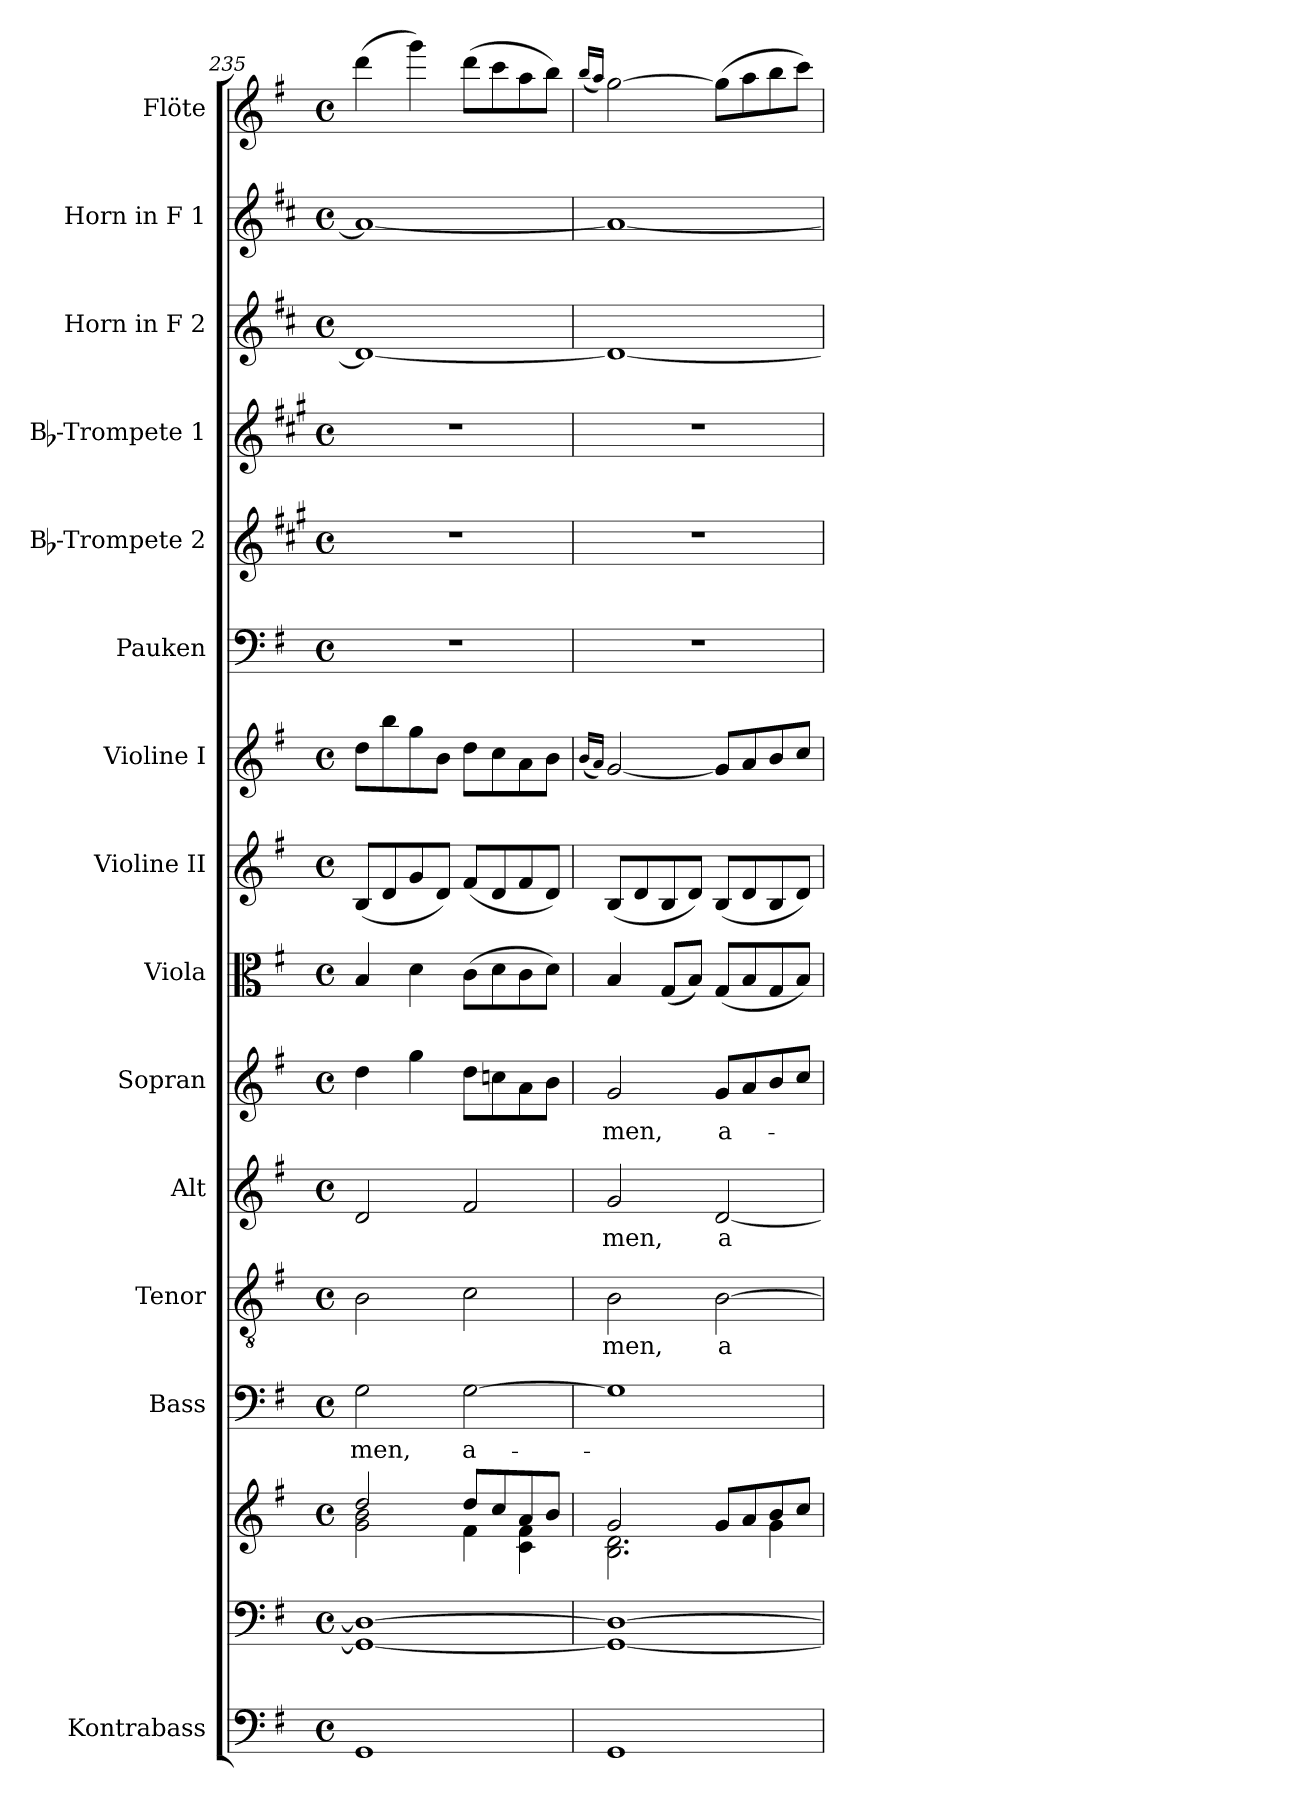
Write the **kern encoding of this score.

**kern	**kern	**kern	**kern	**text	**kern	**text	**kern	**text	**kern	**text	**kern	**kern	**kern	**kern	**kern	**kern	**kern	**kern	**kern
*part15	*part14	*part14	*part13	*part13	*part12	*part12	*part11	*part11	*part10	*part10	*part9	*part8	*part7	*part6	*part5	*part4	*part3	*part2	*part1
*staff16	*staff15	*staff14	*staff13	*staff13	*staff12	*staff12	*staff11	*staff11	*staff10	*staff10	*staff9	*staff8	*staff7	*staff6	*staff5	*staff4	*staff3	*staff2	*staff1
*I"Kontrabass	*	*	*I"Bass	*	*I"Tenor	*	*I"Alt	*	*I"Sopran	*	*I"Viola	*I"Violine II	*I"Violine I	*I"Pauken	*I"Bb-Trompete 2	*I"Bb-Trompete 1	*I"Horn in F 2	*I"Horn in F 1	*I"Flöte
*I'Kb.	*	*	*I'B.	*	*I'T.	*	*I'A.	*	*I'S.	*	*I'Vla.	*I'Vl. II	*I'Vl. I	*I'Pk.	*I'Bb Trp. 2	*I'Bb Trp. 1	*	*	*I'Fl.
*clefF4	*clefF4	*clefG2	*clefF4	*	*clefGv2	*	*clefG2	*	*clefG2	*	*clefC3	*clefG2	*clefG2	*clefF4	*clefG2	*clefG2	*clefG2	*clefG2	*clefG2
*ITrd7c12	*	*	*	*	*	*	*	*	*	*	*	*	*	*	*ITrd1c2	*ITrd1c2	*ITrd4c7	*ITrd4c7	*
*k[f#]	*k[f#]	*k[f#]	*k[f#]	*	*k[f#]	*	*k[f#]	*	*k[f#]	*	*k[f#]	*k[f#]	*k[f#]	*k[f#]	*k[f#]	*k[f#]	*k[f#]	*k[f#]	*k[f#]
*G:	*G:	*G:	*G:	*	*G:	*	*G:	*	*G:	*	*G:	*G:	*G:	*G:	*G:	*G:	*G:	*G:	*G:
*M4/4	*M4/4	*M4/4	*M4/4	*	*M4/4	*	*M4/4	*	*M4/4	*	*M4/4	*M4/4	*M4/4	*M4/4	*M4/4	*M4/4	*M4/4	*M4/4	*M4/4
*met(c)	*met(c)	*met(c)	*met(c)	*	*met(c)	*	*met(c)	*	*met(c)	*	*met(c)	*met(c)	*met(c)	*met(c)	*met(c)	*met(c)	*met(c)	*met(c)	*met(c)
=235	=235	=235	=235	=235	=235	=235	=235	=235	=235	=235	=235	=235	=235	=235	=235	=235	=235	=235	=235
*	*	*^	*	*	*	*	*	*	*	*	*	*	*	*	*	*	*	*	*
!	!	!	!	!	!LO:LY:b	!	!	!	!	!	!	!	!	!	!	!	!	!	!	!
1GGG	1GG_ 1D_	2dd/	2g\ 2b\	2G\	-men,	2B\	.	2d/	.	4dd\	.	4B/	(<8B/L	8dd\L	1r	1r	1r	1G_	1d_	(>4ddd\
.	.	.	.	.	.	.	.	.	.	.	.	.	8d/	8bb\	.	.	.	.	.	.
.	.	.	.	.	.	.	.	.	.	4gg\	.	4d\	8g/	8gg\	.	.	.	.	.	4ggg\)
.	.	.	.	.	.	.	.	.	.	.	.	.	8d/J)	8b\J	.	.	.	.	.	.
!	!	!	!	!	!LO:LY:b	!	!	!	!	!	!	!	!	!	!	!	!	!	!	!
.	.	8dd/L	4f#\	[2G\	a-	2c\	.	2f#/	.	8dd\L	.	(>8c\L	(<8f#/L	8dd\L	.	.	.	.	.	(>8ddd\L
.	.	8cc/	.	.	.	.	.	.	.	8ccn\	.	8d\	8d/	8cc\	.	.	.	.	.	8ccc\
.	.	8a/	4c\ 4f#\	.	.	.	.	.	.	8a\	.	8c\	8f#/	8a\	.	.	.	.	.	8aa\
.	.	8b/J	.	.	.	.	.	.	.	8b\J	.	8d\J)	8d/J)	8b\J	.	.	.	.	.	8bb\J)
=236	=236	=236	=236	=236	=236	=236	=236	=236	=236	=236	=236	=236	=236	=236	=236	=236	=236	=236	=236	=236
.	.	.	.	.	.	.	.	.	.	.	.	.	.	(<16qb/LL	.	.	.	.	.	(<16qbb/LL
.	.	.	.	.	.	.	.	.	.	.	.	.	.	16qa/JJ)	.	.	.	.	.	16qaa/JJ)
!	!	!	!	!	!	!	!LO:LY:b	!	!LO:LY:b	!	!LO:LY:b	!	!	!	!	!	!	!	!	!
1GGG	1GG_ 1D_	2g/	2.B\ 2.d\	1G]	.	2B\	-men,	2g/	-men,	2g/	-men,	4B/	(<8B/L	[2g/	1r	1r	1r	1G_	1d_	[2gg\
.	.	.	.	.	.	.	.	.	.	.	.	.	8d/	.	.	.	.	.	.	.
.	.	.	.	.	.	.	.	.	.	.	.	(<8G/L	8B/	.	.	.	.	.	.	.
.	.	.	.	.	.	.	.	.	.	.	.	8B/J)	8d/J)	.	.	.	.	.	.	.
!	!	!	!	!	!	!	!LO:LY:b	!	!LO:LY:b	!	!LO:LY:b	!	!	!	!	!	!	!	!	!
.	.	8g/L	.	.	.	[2B\	a-	[2d/	a-	8g/L	a-	(<8G/L	(<8B/L	8g/L]	.	.	.	.	.	(>8gg\L]
.	.	8a/	.	.	.	.	.	.	.	8a/	.	8B/	8d/	8a/	.	.	.	.	.	8aa\
.	.	8b/	4g\	.	.	.	.	.	.	8b/	.	8G/	8B/	8b/	.	.	.	.	.	8bb\
.	.	8cc/J	.	.	.	.	.	.	.	8cc/J	.	8B/J)	8d/J)	8cc/J	.	.	.	.	.	8ccc\J)
*	*	*v	*v	*	*	*	*	*	*	*	*	*	*	*	*	*	*	*	*	*
=	=	=	=	=	=	=	=	=	=	=	=	=	=	=	=	=	=	=	=
*-	*-	*-	*-	*-	*-	*-	*-	*-	*-	*-	*-	*-	*-	*-	*-	*-	*-	*-	*-
